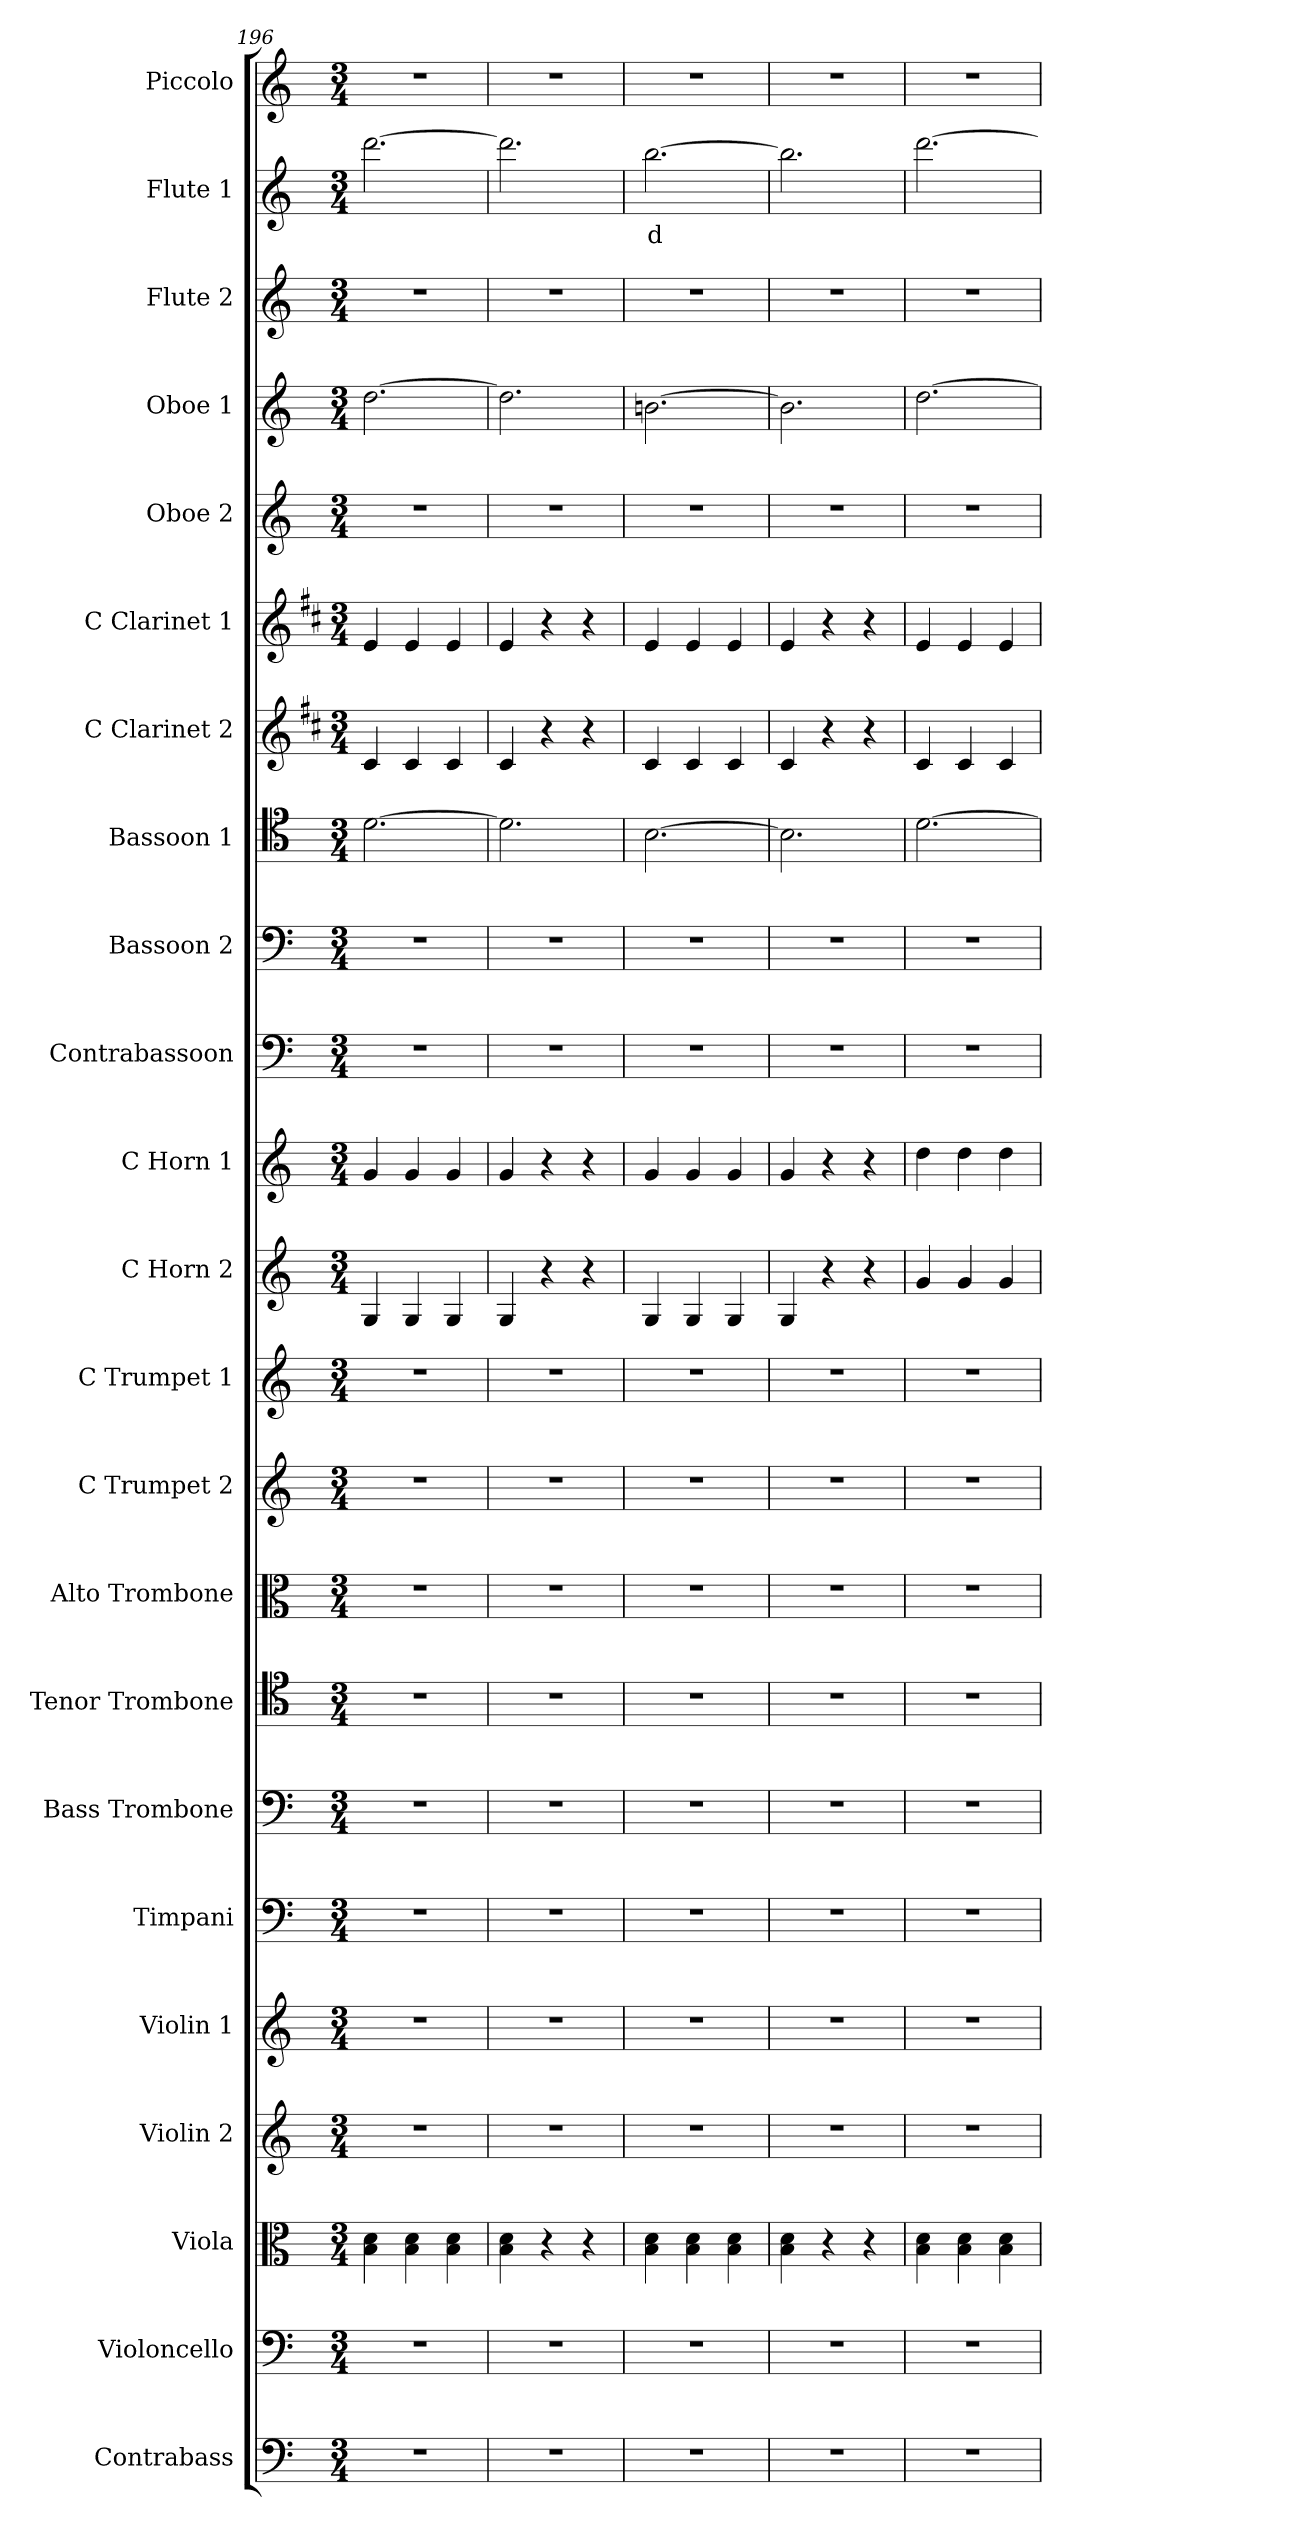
**kern	**kern	**kern	**kern	**kern	**kern	**kern	**kern	**kern	**kern	**kern	**kern	**kern	**kern	**kern	**kern	**kern	**kern	**kern	**kern	**kern	**kern	**text	**kern
*part23	*part22	*part21	*part20	*part19	*part18	*part17	*part16	*part15	*part14	*part13	*part12	*part11	*part10	*part9	*part8	*part7	*part6	*part5	*part4	*part3	*part2	*part2	*part1
*staff23	*staff22	*staff21	*staff20	*staff19	*staff18	*staff17	*staff16	*staff15	*staff14	*staff13	*staff12	*staff11	*staff10	*staff9	*staff8	*staff7	*staff6	*staff5	*staff4	*staff3	*staff2	*staff2	*staff1
*I"Contrabass	*I"Violoncello	*I"Viola	*I"Violin 2	*I"Violin 1	*I"Timpani	*I"Bass Trombone	*I"Tenor Trombone	*I"Alto Trombone	*I"C Trumpet 2	*I"C Trumpet 1	*I"C Horn 2	*I"C Horn 1	*I"Contrabassoon	*I"Bassoon 2	*I"Bassoon 1	*I"C Clarinet 2	*I"C Clarinet 1	*I"Oboe 2	*I"Oboe 1	*I"Flute 2	*I"Flute 1	*	*I"Piccolo
*I'Cb	*I'Vc	*I'Vla	*I'Vln 2	*I'Vln 1	*I'Timp	*I'B. Tbn.	*I'T. Tbn.	*I'A. Tbn.	*I'Tpt 2	*I'Tpt 1	*I'Hn 2	*I'Hn 1	*I'Cbsn	*I'Bsn 2	*I'Bsn 1	*I'Cl 2	*I'Cl 1	*I'Ob 2	*I'Ob 1	*I'Fl 2	*I'Fl 1	*	*I'Picc.
*clefF4	*clefF4	*clefC3	*clefG2	*clefG2	*clefF4	*clefF4	*clefC4	*clefC3	*clefG2	*clefG2	*clefG2	*clefG2	*clefF4	*clefF4	*clefC4	*clefG2	*clefG2	*clefG2	*clefG2	*clefG2	*clefG2	*	*clefG2
*ITrd7c12	*	*	*	*	*	*	*	*	*	*	*ITrd7c12	*ITrd7c12	*ITrd7c12	*	*	*ITrd1c2	*ITrd1c2	*	*	*	*	*	*ITrd-7c-12
*k[]	*k[]	*k[]	*k[]	*k[]	*k[]	*k[]	*k[]	*k[]	*k[]	*k[]	*k[]	*k[]	*k[]	*k[]	*k[]	*k[]	*k[]	*k[]	*k[]	*k[]	*k[]	*	*k[]
*M3/4	*M3/4	*M3/4	*M3/4	*M3/4	*M3/4	*M3/4	*M3/4	*M3/4	*M3/4	*M3/4	*M3/4	*M3/4	*M3/4	*M3/4	*M3/4	*M3/4	*M3/4	*M3/4	*M3/4	*M3/4	*M3/4	*	*M3/4
=196	=196	=196	=196	=196	=196	=196	=196	=196	=196	=196	=196	=196	=196	=196	=196	=196	=196	=196	=196	=196	=196	=196	=196
2.r	2.r	4B\ 4d\	2.r	2.r	2.r	2.r	2.r	2.r	2.r	2.r	4GG/	4G/	2.r	2.r	[2.d\	4B/	4d/	2.r	[2.dd\	2.r	[2.ddd\	.	2.r
.	.	4B\ 4d\	.	.	.	.	.	.	.	.	4GG/	4G/	.	.	.	4B/	4d/	.	.	.	.	.	.
.	.	4B\ 4d\	.	.	.	.	.	.	.	.	4GG/	4G/	.	.	.	4B/	4d/	.	.	.	.	.	.
=197	=197	=197	=197	=197	=197	=197	=197	=197	=197	=197	=197	=197	=197	=197	=197	=197	=197	=197	=197	=197	=197	=197	=197
2.r	2.r	4B\ 4d\	2.r	2.r	2.r	2.r	2.r	2.r	2.r	2.r	4GG/	4G/	2.r	2.r	2.d\]	4B/	4d/	2.r	2.dd\]	2.r	2.ddd\]	.	2.r
.	.	4r	.	.	.	.	.	.	.	.	4r	4r	.	.	.	4r	4r	.	.	.	.	.	.
.	.	4r	.	.	.	.	.	.	.	.	4r	4r	.	.	.	4r	4r	.	.	.	.	.	.
=198	=198	=198	=198	=198	=198	=198	=198	=198	=198	=198	=198	=198	=198	=198	=198	=198	=198	=198	=198	=198	=198	=198	=198
!	!	!	!	!	!	!	!	!	!	!	!	!	!	!	!	!	!	!	!	!	!	!LO:LY:color=#FF0000	!
2.r	2.r	4B\ 4d\	2.r	2.r	2.r	2.r	2.r	2.r	2.r	2.r	4GG/	4G/	2.r	2.r	[2.B\	4B/	4d/	2.r	[2.bn\	2.r	[2.bb\	d	2.r
.	.	4B\ 4d\	.	.	.	.	.	.	.	.	4GG/	4G/	.	.	.	4B/	4d/	.	.	.	.	.	.
.	.	4B\ 4d\	.	.	.	.	.	.	.	.	4GG/	4G/	.	.	.	4B/	4d/	.	.	.	.	.	.
=199	=199	=199	=199	=199	=199	=199	=199	=199	=199	=199	=199	=199	=199	=199	=199	=199	=199	=199	=199	=199	=199	=199	=199
2.r	2.r	4B\ 4d\	2.r	2.r	2.r	2.r	2.r	2.r	2.r	2.r	4GG/	4G/	2.r	2.r	2.B\]	4B/	4d/	2.r	2.b\]	2.r	2.bb\]	.	2.r
.	.	4r	.	.	.	.	.	.	.	.	4r	4r	.	.	.	4r	4r	.	.	.	.	.	.
.	.	4r	.	.	.	.	.	.	.	.	4r	4r	.	.	.	4r	4r	.	.	.	.	.	.
=200	=200	=200	=200	=200	=200	=200	=200	=200	=200	=200	=200	=200	=200	=200	=200	=200	=200	=200	=200	=200	=200	=200	=200
2.r	2.r	4B\ 4d\	2.r	2.r	2.r	2.r	2.r	2.r	2.r	2.r	4G/	4d\	2.r	2.r	[2.d\	4B/	4d/	2.r	[2.dd\	2.r	[2.ddd\	.	2.r
.	.	4B\ 4d\	.	.	.	.	.	.	.	.	4G/	4d\	.	.	.	4B/	4d/	.	.	.	.	.	.
.	.	4B\ 4d\	.	.	.	.	.	.	.	.	4G/	4d\	.	.	.	4B/	4d/	.	.	.	.	.	.
=	=	=	=	=	=	=	=	=	=	=	=	=	=	=	=	=	=	=	=	=	=	=	=
*-	*-	*-	*-	*-	*-	*-	*-	*-	*-	*-	*-	*-	*-	*-	*-	*-	*-	*-	*-	*-	*-	*-	*-
